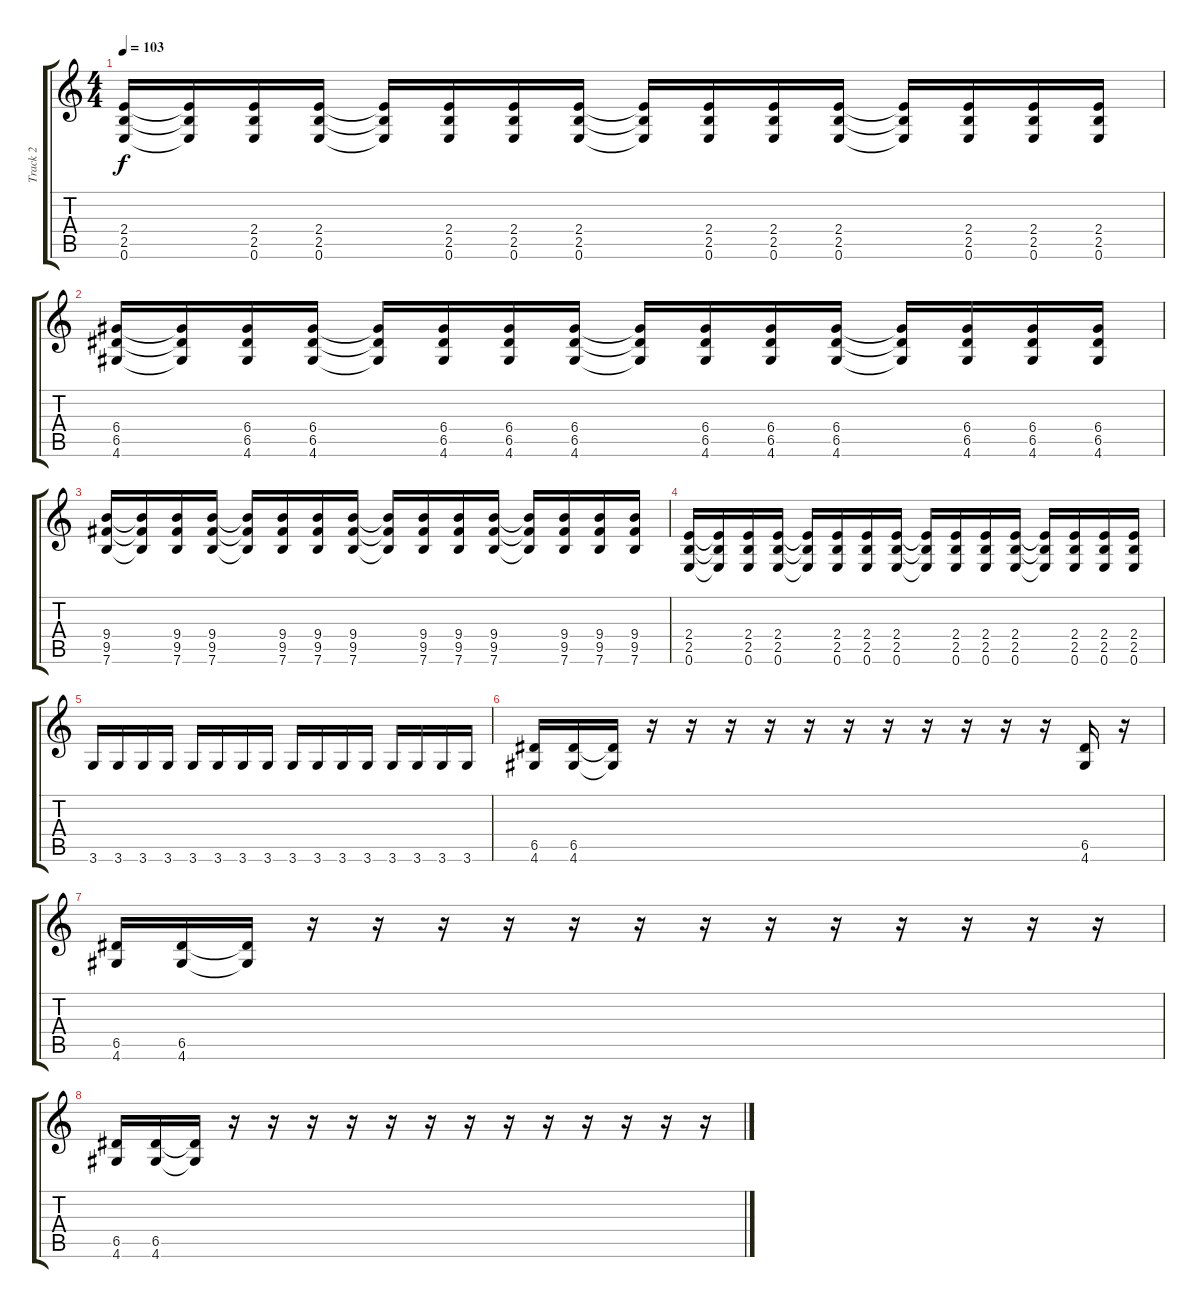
\track ("Track 2" "Track 2") {instrument distortionguitar}
\staff {score tabs}
\tuning (E4 B3 G3 D3 A2 E2) {hide}
\ts (4 4)
\tempo 103
\clef g2
\ks c
(2.4 2.5 0.6).16{dy f} (2.4{t} 2.5{t} 0.6{t}).16 (2.4 2.5 0.6).16 (2.4 2.5 0.6).16 (2.4{t} 2.5{t} 0.6{t}).16 (2.4 2.5 0.6).16 (2.4 2.5 0.6).16 (2.4 2.5 0.6).16 (2.4{t} 2.5{t} 0.6{t}).16 (2.4 2.5 0.6).16 (2.4 2.5 0.6).16 (2.4 2.5 0.6).16 (2.4{t} 2.5{t} 0.6{t}).16 (2.4 2.5 0.6).16 (2.4 2.5 0.6).16 (2.4 2.5 0.6).16 |
(6.4 6.5 4.6).16 (6.4{t} 6.5{t} 4.6{t}).16 (6.4 6.5 4.6).16 (6.4 6.5 4.6).16 (6.4{t} 6.5{t} 4.6{t}).16 (6.4 6.5 4.6).16 (6.4 6.5 4.6).16 (6.4 6.5 4.6).16 (6.4{t} 6.5{t} 4.6{t}).16 (6.4 6.5 4.6).16 (6.4 6.5 4.6).16 (6.4 6.5 4.6).16 (6.4{t} 6.5{t} 4.6{t}).16 (6.4 6.5 4.6).16 (6.4 6.5 4.6).16 (6.4 6.5 4.6).16 |
(9.4 9.5 7.6).16 (9.4{t} 9.5{t} 7.6{t}).16 (9.4 9.5 7.6).16 (9.4 9.5 7.6).16 (9.4{t} 9.5{t} 7.6{t}).16 (9.4 9.5 7.6).16 (9.4 9.5 7.6).16 (9.4 9.5 7.6).16 (9.4{t} 9.5{t} 7.6{t}).16 (9.4 9.5 7.6).16 (9.4 9.5 7.6).16 (9.4 9.5 7.6).16 (9.4{t} 9.5{t} 7.6{t}).16 (9.4 9.5 7.6).16 (9.4 9.5 7.6).16 (9.4 9.5 7.6).16 |
(2.4 2.5 0.6).16 (2.4{t} 2.5{t} 0.6{t}).16 (2.4 2.5 0.6).16 (2.4 2.5 0.6).16 (2.4{t} 2.5{t} 0.6{t}).16 (2.4 2.5 0.6).16 (2.4 2.5 0.6).16 (2.4 2.5 0.6).16 (2.4{t} 2.5{t} 0.6{t}).16 (2.4 2.5 0.6).16 (2.4 2.5 0.6).16 (2.4 2.5 0.6).16 (2.4{t} 2.5{t} 0.6{t}).16 (2.4 2.5 0.6).16 (2.4 2.5 0.6).16 (2.4 2.5 0.6).16 |
3.6.16 3.6.16 3.6.16 3.6.16 3.6.16 3.6.16 3.6.16 3.6.16 3.6.16 3.6.16 3.6.16 3.6.16 3.6.16 3.6.16 3.6.16 3.6.16 |
(6.5 4.6).16 (6.5 4.6).16 (6.5{t} 4.6{t}).16 r.16 r.16 r.16 r.16 r.16 r.16 r.16 r.16 r.16 r.16 r.16 (6.5 4.6).16 r.16 |
(6.5 4.6).16 (6.5 4.6).16 (6.5{t} 4.6{t}).16 r.16 r.16 r.16 r.16 r.16 r.16 r.16 r.16 r.16 r.16 r.16 r.16 r.16 |
(6.5 4.6).16 (6.5 4.6).16 (6.5{t} 4.6{t}).16 r.16 r.16 r.16 r.16 r.16 r.16 r.16 r.16 r.16 r.16 r.16 r.16 r.16
